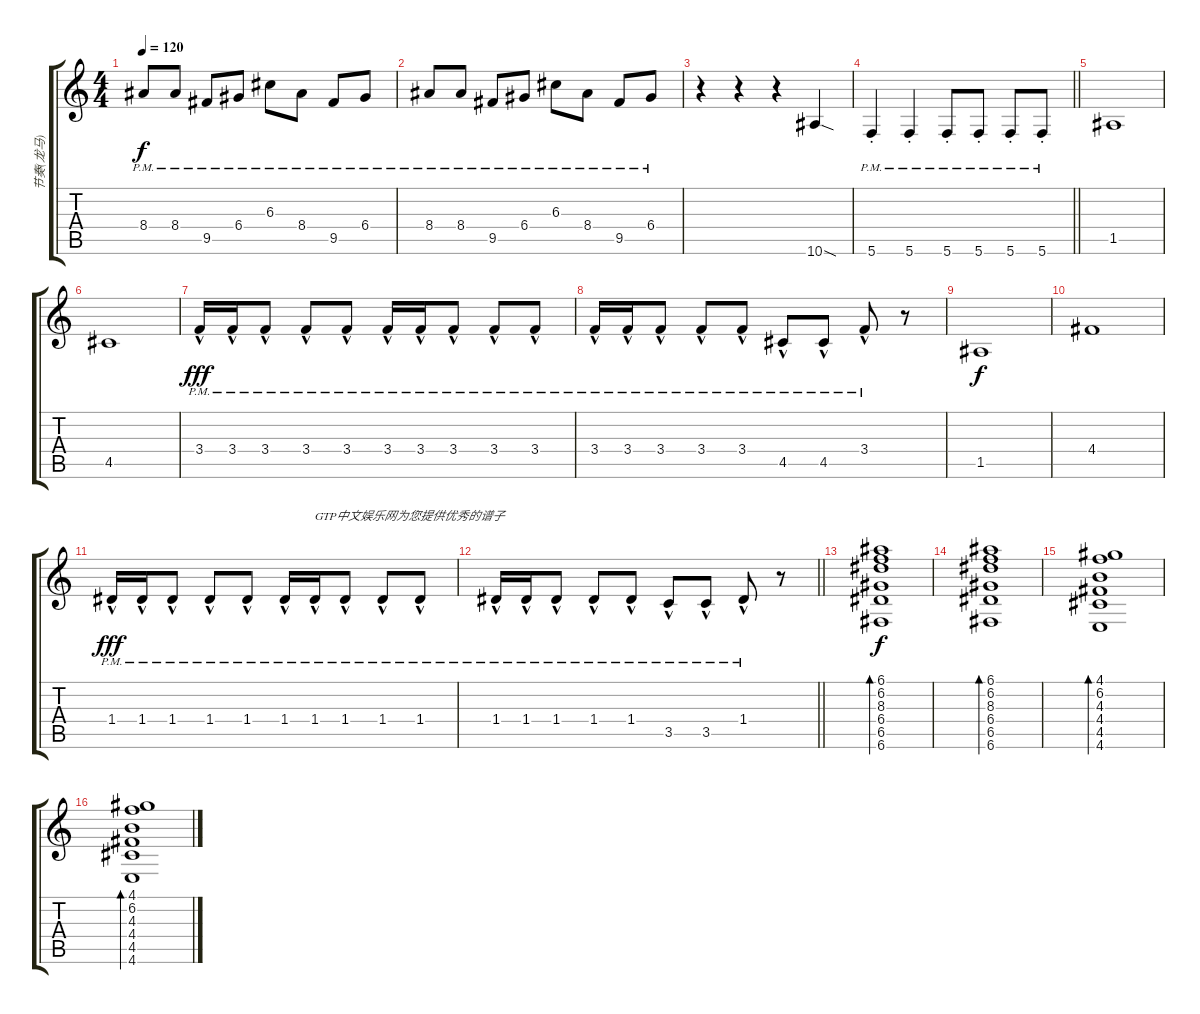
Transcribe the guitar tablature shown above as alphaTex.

\track ("节奏(龙马)" "节奏(龙马)") {instrument overdrivenguitar}
\staff {score tabs}
\tuning (E4 B3 G3 D3 A2 C2) {hide}
\ts (4 4)
\tempo 120
\clef g2
\ks c
8.4{pm}.8{dy f} 8.4{pm}.8 9.5{pm}.8 6.4{pm}.8 6.3{pm}.8 8.4{pm}.8 9.5{pm}.8 6.4{pm}.8 |
8.4{pm}.8 8.4{pm}.8 9.5{pm}.8 6.4{pm}.8 6.3{pm}.8 8.4{pm}.8 9.5{pm}.8 6.4{pm}.8 |
r.4 r.4 r.4 10.6{sod}.4 |
\barLineRight lightlight
5.6{pm st}.4 5.6{pm st}.4 5.6{pm st}.8 5.6{pm st}.8 5.6{pm st}.8 5.6{pm st}.8 |
1.5.1 |
4.5.1 |
3.4{hac pm}.16{dy fff} 3.4{hac pm}.16 3.4{hac pm}.8 3.4{hac pm}.8 3.4{hac pm}.8 3.4{hac pm}.16 3.4{hac pm}.16 3.4{hac pm}.8 3.4{hac pm}.8 3.4{hac pm}.8 |
3.4{hac pm}.16 3.4{hac pm}.16 3.4{hac pm}.8 3.4{hac pm}.8 3.4{hac pm}.8 4.5{hac pm}.8 4.5{hac pm}.8 3.4{hac pm}.8 r.8 |
1.5.1{dy f} |
4.4.1 |
1.4{hac pm}.16{dy fff} 1.4{hac pm}.16 1.4{hac pm}.8 1.4{hac pm}.8 1.4{hac pm}.8 1.4{hac pm}.16 1.4{hac pm}.16{txt "GTP中文娱乐网为您提供优秀的谱子"} 1.4{hac pm}.8 1.4{hac pm}.8 1.4{hac pm}.8 |
\barLineRight lightlight
1.4{hac pm}.16 1.4{hac pm}.16 1.4{hac pm}.8 1.4{hac pm}.8 1.4{hac pm}.8 3.5{hac pm}.8 3.5{hac pm}.8 1.4{hac pm}.8 r.8 |
(6.1 6.2 8.3 6.4 6.5 6.6).1{bd 240 dy f volume 10 balance 16 instrument acousticguitarnylon} |
(6.1 6.2 8.3 6.4 6.5 6.6).1{bd 240} |
(4.1 6.2 4.3 4.4 4.5 4.6).1{bd 240} |
(4.1 6.2 4.3 4.4 4.5 4.6).1{bd 240}
